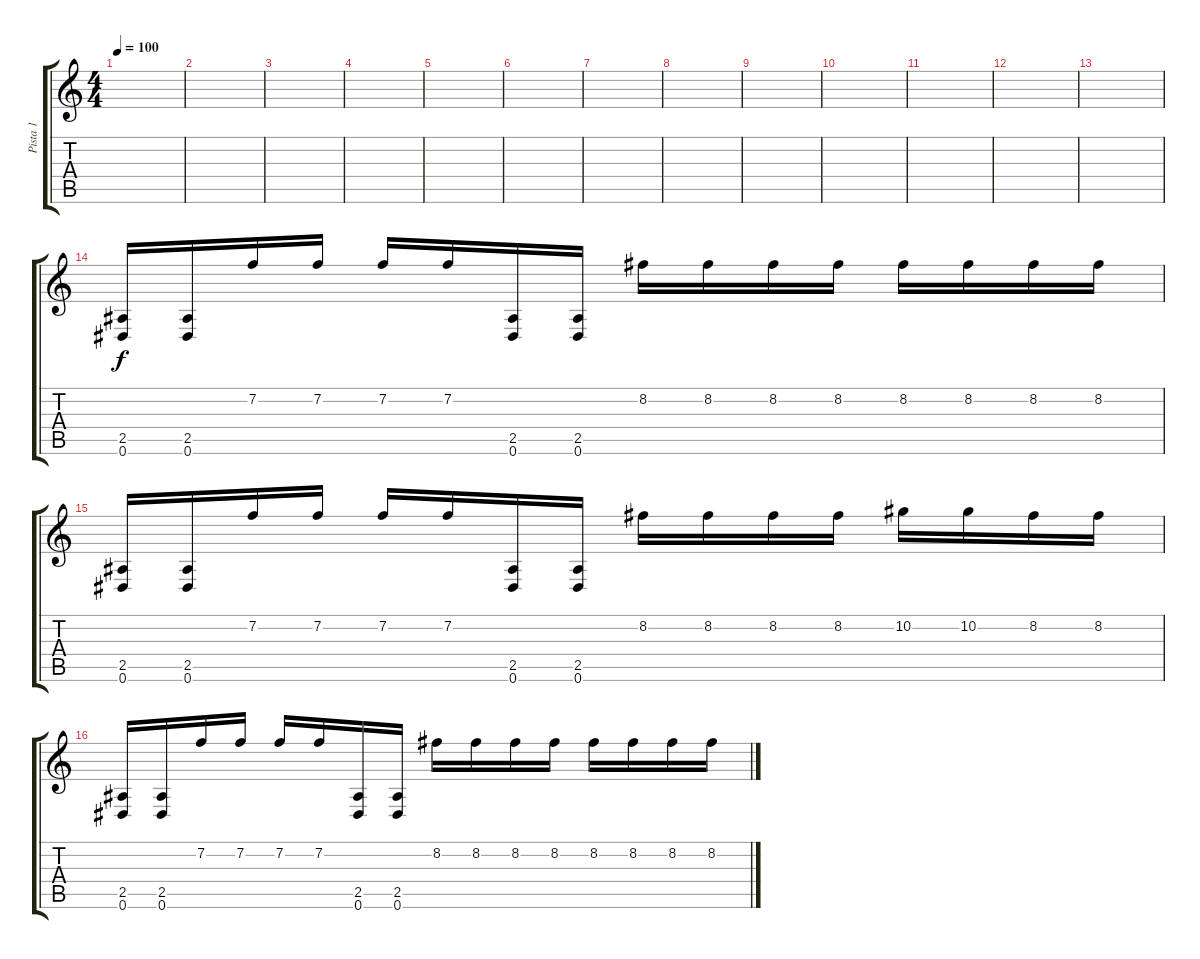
\track ("Pista 1" "Pista 1") {instrument distortionguitar}
\staff {score tabs}
\tuning (Eb4 Bb3 Gb3 Db3 Ab2 Eb2) {hide}
\ts (4 4)
\tempo 100
\clef g2
\ks c
|
|
|
|
|
|
|
|
|
|
|
|
|
(2.5 0.6).16 (2.5 0.6).16 7.2.16 7.2.16 7.2.16 7.2.16 (2.5 0.6).16 (2.5 0.6).16 8.2.16 8.2.16 8.2.16 8.2.16 8.2.16 8.2.16 8.2.16 8.2.16 |
(2.5 0.6).16 (2.5 0.6).16 7.2.16 7.2.16 7.2.16 7.2.16 (2.5 0.6).16 (2.5 0.6).16 8.2.16 8.2.16 8.2.16 8.2.16 10.2.16 10.2.16 8.2.16 8.2.16 |
(2.5 0.6).16 (2.5 0.6).16 7.2.16 7.2.16 7.2.16 7.2.16 (2.5 0.6).16 (2.5 0.6).16 8.2.16 8.2.16 8.2.16 8.2.16 8.2.16 8.2.16 8.2.16 8.2.16
